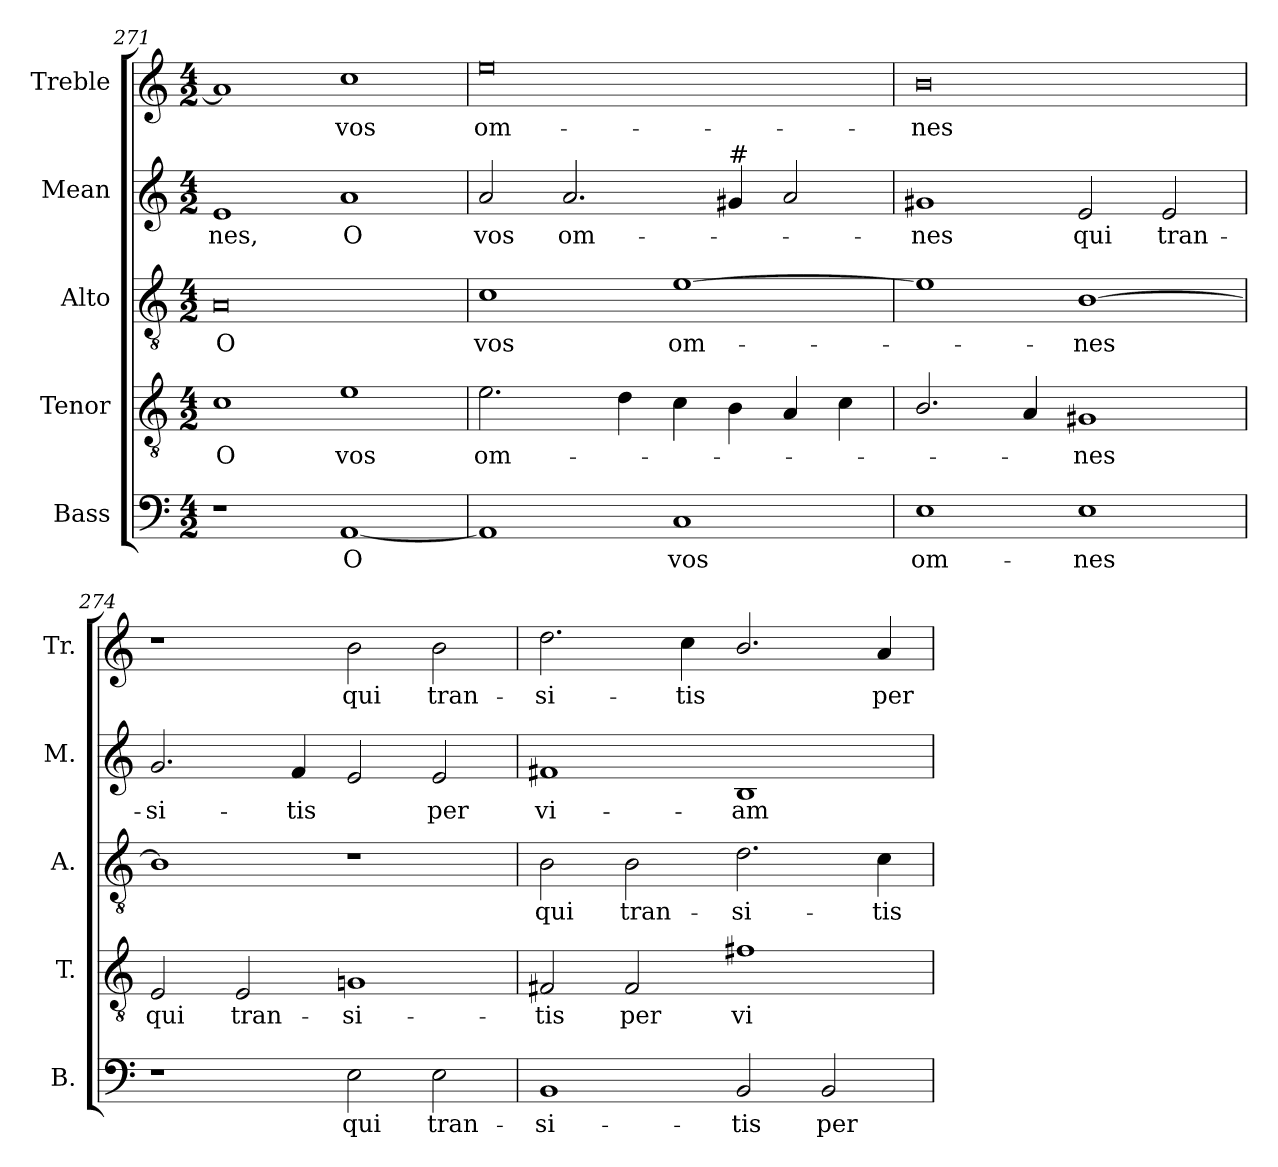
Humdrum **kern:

**kern	**text	**kern	**text	**kern	**text	**kern	**text	**kern	**text
*part5	*part5	*part4	*part4	*part3	*part3	*part2	*part2	*part1	*part1
*staff5	*staff5	*staff4	*staff4	*staff3	*staff3	*staff2	*staff2	*staff1	*staff1
*I"Bass	*	*I"Tenor	*	*I"Alto	*	*I"Mean	*	*I"Treble	*
*I'B.	*	*I'T.	*	*I'A.	*	*I'M.	*	*I'Tr.	*
*clefF4	*	*clefGv2	*	*clefGv2	*	*clefG2	*	*clefG2	*
*	*	*ITrd7c12	*	*ITrd7c12	*	*	*	*	*
*k[]	*	*k[]	*	*k[]	*	*k[]	*	*k[]	*
*C:	*	*C:	*	*C:	*	*C:	*	*C:	*
*M4/2	*	*M4/2	*	*M4/2	*	*M4/2	*	*M4/2	*
=271	=271	=271	=271	=271	=271	=271	=271	=271	=271
!	!	!	!LO:LY:b:color=#000000	!	!	!	!	!	!
!	!	!	!	!	!LO:LY:b:color=#000000	!	!	!	!
!	!	!	!	!	!	!	!LO:LY:b:color=#000000	!	!
1r	.	1Ci	O	0AAi	O	1ei	-nes,	1ai]	.
!	!LO:LY:b:color=#000000	!	!	!	!	!	!	!	!
!	!	!	!LO:LY:b:color=#000000	!	!	!	!	!	!
!	!	!	!	!	!	!	!LO:LY:b:color=#000000	!	!
!	!	!	!	!	!	!	!	!	!LO:LY:b:color=#000000
[<1AAi	O	1Ei	vos	.	.	1ai	O	1cci	vos
!!LO:LB:g=z
=272	=272	=272	=272	=272	=272	=272	=272	=272	=272
!	!	!	!LO:LY:b:color=#000000	!	!	!	!	!	!
!	!	!	!	!	!LO:LY:b:color=#000000	!	!	!	!
!	!	!	!	!	!	!	!LO:LY:b:color=#000000	!	!
!	!	!	!	!	!	!	!	!	!LO:LY:b:color=#000000
1AAi]	.	2.Ei\	om-	1Ci	vos	2ai/	vos	0eei	om-
!	!	!	!	!	!	!	!LO:LY:b:color=#000000	!	!
.	.	.	.	.	.	2.ai/	om-	.	.
.	.	4Di\	.	.	.	.	.	.	.
!	!LO:LY:b:color=#000000	!	!	!	!	!	!	!	!
!	!	!	!	!	!LO:LY:b:color=#000000	!	!	!	!
1Ci	vos	4Ci\	.	[>1Ei	om-	.	.	.	.
!	!	!	!	!	!	!LO:TX:a:t=#	!	!	!
.	.	4BBi\	.	.	.	4g#i/	.	.	.
.	.	4AAi/	.	.	.	2ai/	.	.	.
.	.	4Ci\	.	.	.	.	.	.	.
=273	=273	=273	=273	=273	=273	=273	=273	=273	=273
!	!LO:LY:b:color=#000000	!	!	!	!	!	!	!	!
!	!	!	!	!	!	!	!LO:LY:b:color=#000000	!	!
!	!	!	!	!	!	!	!	!	!LO:LY:b:color=#000000
1Ei	om-	2.BBi/	.	1Ei]	.	1g#Xi	-nes	0bi	-nes
.	.	4AAi/	.	.	.	.	.	.	.
!	!LO:LY:b:color=#000000	!	!	!	!	!	!	!	!
!	!	!	!LO:LY:b:color=#000000	!	!	!	!	!	!
!	!	!	!	!	!LO:LY:b:color=#000000	!	!	!	!
!	!	!	!	!	!	!	!LO:LY:b:color=#000000	!	!
1Ei	-nes	1GG#Xi	-nes	[>1BBi	-nes	2ei/	qui	.	.
!	!	!	!	!	!	!	!LO:LY:b:color=#000000	!	!
.	.	.	.	.	.	2ei/	tran-	.	.
=274	=274	=274	=274	=274	=274	=274	=274	=274	=274
!	!	!	!LO:LY:b:color=#000000	!	!	!	!	!	!
!	!	!	!	!	!	!	!LO:LY:b:color=#000000	!	!
1r	.	2EEi/	qui	1BBi]	.	2.gi/	-si-	1r	.
!	!	!	!LO:LY:b:color=#000000	!	!	!	!	!	!
.	.	2EEi/	tran-	.	.	.	.	.	.
!	!	!	!	!	!	!	!LO:LY:b:color=#000000	!	!
.	.	.	.	.	.	4fi/	-tis	.	.
!	!LO:LY:b:color=#000000	!	!	!	!	!	!	!	!
!	!	!	!LO:LY:b:color=#000000	!	!	!	!	!	!
!	!	!	!	!	!	!	!	!	!LO:LY:b:color=#000000
2Ei\	qui	1GGni	-si-	1r	.	2ei/	.	2bi\	qui
!	!LO:LY:b:color=#000000	!	!	!	!	!	!	!	!
!	!	!	!	!	!	!	!LO:LY:b:color=#000000	!	!
!	!	!	!	!	!	!	!	!	!LO:LY:b:color=#000000
2Ei\	tran-	.	.	.	.	2ei/	per	2bi\	tran-
=275	=275	=275	=275	=275	=275	=275	=275	=275	=275
!	!LO:LY:b:color=#000000	!	!	!	!	!	!	!	!
!	!	!	!LO:LY:b:color=#000000	!	!	!	!	!	!
!	!	!	!	!	!LO:LY:b:color=#000000	!	!	!	!
!	!	!	!	!	!	!	!LO:LY:b:color=#000000	!	!
!	!	!	!	!	!	!	!	!	!LO:LY:b:color=#000000
1BBi	-si-	2FF#Xi/	-tis	2BBi\	qui	1f#Xi	vi-	2.ddi\	-si-
!	!	!	!LO:LY:b:color=#000000	!	!	!	!	!	!
!	!	!	!	!	!LO:LY:b:color=#000000	!	!	!	!
.	.	2FF#i/	per	2BBi\	tran-	.	.	.	.
!	!	!	!	!	!	!	!	!	!LO:LY:b:color=#000000
.	.	.	.	.	.	.	.	4cci\	-tis
!	!LO:LY:b:color=#000000	!	!	!	!	!	!	!	!
!	!	!	!LO:LY:b:color=#000000	!	!	!	!	!	!
!	!	!	!	!	!LO:LY:b:color=#000000	!	!	!	!
!	!	!	!	!	!	!	!LO:LY:b:color=#000000	!	!
2BBi/	-tis	1F#Xi	vi-	2.Di\	-si-	1Bi	-am	2.bi/	.
!	!LO:LY:b:color=#000000	!	!	!	!	!	!	!	!
2BBi/	per	.	.	.	.	.	.	.	.
!	!	!	!	!	!LO:LY:b:color=#000000	!	!	!	!
!	!	!	!	!	!	!	!	!	!LO:LY:b:color=#000000
.	.	.	.	4Ci\	-tis	.	.	4ai/	per
=	=	=	=	=	=	=	=	=	=
*-	*-	*-	*-	*-	*-	*-	*-	*-	*-
